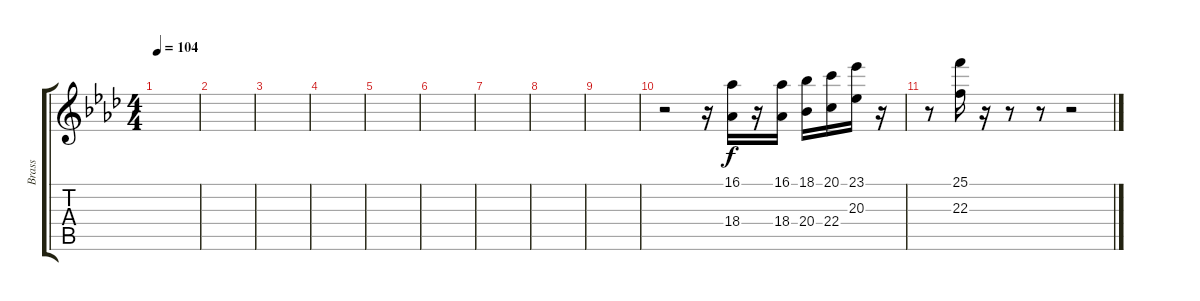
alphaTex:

\track ("Brass" "Brass") {instrument brasssection}
\staff {score tabs}
\tuning (E4 B3 G3 D3 A2 E2) {hide}
\ts (4 4)
\tempo 104
\clef g2
\ks ab
|
|
|
|
|
|
|
|
|
r.2 r.16 (16.1 18.4).16 r.16 (16.1 18.4).16 (18.1 20.4).16 (20.1 22.4).16 (23.1 20.3).16 r.16 |
r.8 (25.1 22.3).16 r.16 r.8 r.8 r.2
